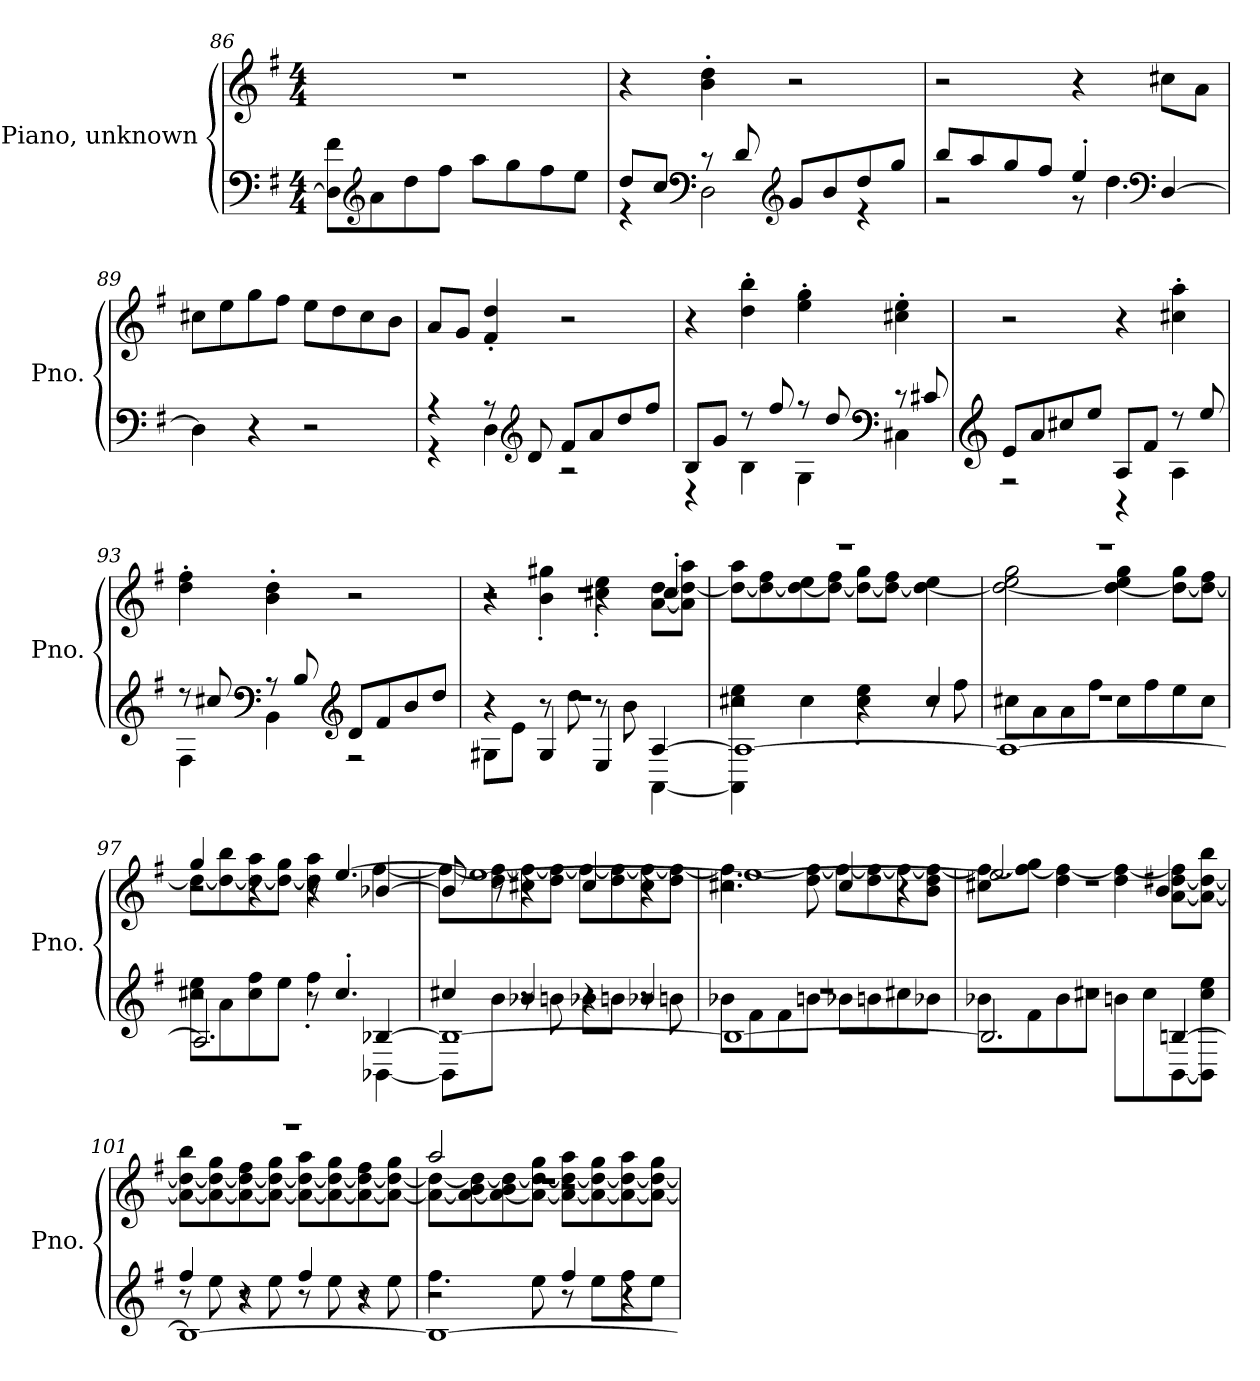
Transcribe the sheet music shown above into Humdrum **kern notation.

**kern	**kern
*part1	*part1
*staff2	*staff1
*I"Piano, unknown	*
*I'Pno.	*
!!LO:LB:g=z
*clefF4	*clefG2
*k[f#]	*k[f#]
*M4/4	*M4/4
=86	=86
8D\] 8f#\L	1r
*clefG2	*
8a\	.
8dd\	.
8ff#\J	.
8aa\L	.
8gg\	.
8ff#\	.
8ee\J	.
=87	=87
*^	*
8dd/L	4r	4r
8cc/J	.	.
*clefF4	*	*
8r	2D\	4b\' 4dd\'
8d/	.	.
*clefG2	*	*
8g/L	.	2r
8b/	.	.
8dd/	4r	.
8gg/J	.	.
=88	=88	=88
8bb/L	2r	2r
8aa/	.	.
8gg/	.	.
8ff#/J	.	.
4ee'/	8r	4r
.	4.dd\	.
*clefF4	*	*
[4D/	.	8cc#X\L
.	.	8a\J
*v	*v	*
=89	=89
4D\]	8cc#X\L
.	8ee\
4r	8gg\
.	8ff#\J
2r	8ee\L
.	8dd\
.	8cc#\
.	8b\J
!!LO:LB:g=z
=90	=90
*^	*
4r	4r	8a/L
.	.	8g/J
8r	4D\	4f#/' 4dd/'
*clefG2	*	*
8d/	.	.
8f#/L	2r	2r
8a/	.	.
8dd/	.	.
8ff#/J	.	.
=91	=91	=91
8B/L	4r	4r
8g/J	.	.
8r	4B\	4dd\' 4bb\'
8ff#/	.	.
8r	4G\	4ee\' 4gg\'
8dd/	.	.
*clefF4	*	*
8r	4C#X\	4cc#X\' 4ee\'
8c#X/	.	.
=92	=92	=92
*clefG2	*	*
8e/L	2r	2r
8a/	.	.
8cc#X/	.	.
8ee/J	.	.
8A/L	4r	4r
8f#/J	.	.
8r	4A\	4cc#X\' 4aa\'
8ee/	.	.
!!LO:LB:g=z
=93	=93	=93
8r	4F#\	4dd\' 4ff#\'
8cc#X/	.	.
*clefF4	*	*
8r	4BB\	4b\' 4dd\'
8B/	.	.
*clefG2	*	*
8d/L	2r	2r
8f#/	.	.
8b/	.	.
8dd/J	.	.
=94	=94	=94
*	*^	*^
*	*	*	*	*^
1r	8G#X\L	4r	1r	4r	2r
.	8e\J	.	.	.	.
.	8r	4G#/	.	4b\' 4gg#X\'	.
.	8dd\	.	.	.	.
.	8r	4E/	.	4cc#X\' 4ee\'	4r
.	8b\	.	.	.	.
.	[4AA\	[4A/	.	[8a\ [8dd\L	4cc#'/
.	.	.	.	8a\] 8dd\_ 8aa\J	.
*	*	*	*	*v	*v
=95	=95	=95	=95	=95
2r	4AA\] 4cc#X\ 4ee\	1A_	1r	8dd\_ 8aa\L
.	.	.	.	8dd\_ 8ff#\
.	4cc#\	.	.	8dd\_ 8ee\
.	.	.	.	8dd\_ 8ff#\J
4r	4cc#\' 4ee\'	.	.	8dd\_ 8gg\L
.	.	.	.	8dd\_ 8ff#\J
4cc#/	8r	.	.	4dd\_ 4ee\
.	8ff#\	.	.	.
!!LO:LB:g=z	!!
=96	=96	=96	=96	=96
1r	8cc#X\L	1A_	1r	2dd\_ 2ee\ 2gg\
.	8a\	.	.	.
.	8a\	.	.	.
.	8ff#\J	.	.	.
.	8cc#\L	.	.	4dd\_ 4ee\ 4gg\
.	8ff#\	.	.	.
.	8ee\	.	.	8dd\_ 8gg\L
.	8cc#\J	.	.	8dd\_ 8ff#\J
=97	=97	=97	=97	=97
*	*	*	*	*^
2r	8cc#X\ 8ee\L	2.A/]	2r	8dd\L_	4gg/
.	8a\	.	.	8dd\_ 8bb\	.
.	8cc#\ 8ff#\	.	.	8dd\_ 8aa\	4r
.	8ee\J	.	.	8dd\_ 8gg\J	.
8r	4ff#'\	.	4r	4dd\] 4aa\	8r
4.cc#'/	.	.	.	.	[4.ee/
.	[4BB-X\	[4B-X/	[4b-X/	[4ff#\	.
=98	=98	=98	=98	=98	=98
4cc#X/	8BB-\L]	1B-_	8b-/]	8ff#\L_	1ee_
.	8b\J	.	8r	8dd\ 8ff#\_	.
4b-X/	8r	.	4r	8cc#X\ 8ff#\_	.
.	8bn\	.	.	8dd\ 8ff#\_J	.
4r	8b-X\L	.	4cc#/	8ff#\L_	.
.	8bn\J	.	.	8dd\ 8ff#\_	.
4b-X/	8r	.	4r	8cc#\ 8ff#\_	.
.	8bn\	.	.	8dd\ 8ff#\_J	.
!!LO:LB:g=z	!!	!!
=99	=99	=99	=99	=99	=99
1r	8b-X\L	1B-_	2r	4.cc#X\ 4.ff#\_	1ee_
.	8f#\	.	.	.	.
.	8f#\	.	.	.	.
.	8bn\J	.	.	8dd\ 8ff#\_	.
.	8b-X\L	.	4cc#/	8ff#\L_	.
.	8bn\	.	.	8dd\ 8ff#\_	.
.	8cc#X\	.	4r	8ff#\_	.
.	8b-X\J	.	.	8b\ 8dd\ 8ff#\_J	.
=100	=100	=100	=100	=100	=100
1r	8b-X\L	2.B-/]	1r	8cc#X\ 8ff#\_L	2.ee/]
.	8f#\	.	.	8ff#\_ 8gg\J	.
.	8b-\	.	.	4dd\ 4ff#\_	.
.	8cc#X\J	.	.	.	.
.	8bn\L	.	.	4dd\ 4ff#\_	.
.	8cc#\	.	.	.	.
.	[8BB\	[4Bn/	.	[8a\ [8dd#X\ 8ff#\]L	4b/
.	8BB\] 8cc#\ 8ee\J	.	.	8a\_ 8dd#\_ 8bb\J	.
*	*	*	*	*v	*v
=101	=101	=101	=101	=101
4ff#/	8r	1B_	1r	8a\_ 8dd#\_ 8bb\L
.	8ee\	.	.	8a\_ 8dd#\_ 8gg\
4r	8r	.	.	8a\_ 8dd#\_ 8ff#\
.	8ee\	.	.	8a\_ 8dd#\_ 8gg\J
4ff#/	8r	.	.	8a\_ 8dd#\_ 8aa\L
.	8ee\	.	.	8a\_ 8dd#\_ 8gg\
4r	8r	.	.	8a\_ 8dd#\_ 8ff#\
.	8ee\	.	.	8a\_ 8dd#\_ 8gg\J
!!LO:PB:g=z
=102	=102	=102	=102	=102
*	*	*	*	*^
2r	4.ff#\	1B_	1r	8a\_ 8dd#\_L	2aa/
.	.	.	.	8a\_ 8b\ 8dd#\_	.
.	.	.	.	8a\_ 8b\ 8dd#\_	.
.	8ee\	.	.	8a\_ 8dd#\_ 8gg\J	.
4ff#/	8r	.	.	8a\_ 8dd#\_ 8aa\L	2r
.	8ee\L	.	.	8a\_ 8dd#\_ 8gg\	.
4r	8ff#\	.	.	8a\_ 8dd#\_ 8aa\	.
.	8ee\J	.	.	8a\_ 8dd#\_ 8gg\J	.
*v	*v	*v	*	*	*
*	*v	*v	*v
=	=
*-	*-
